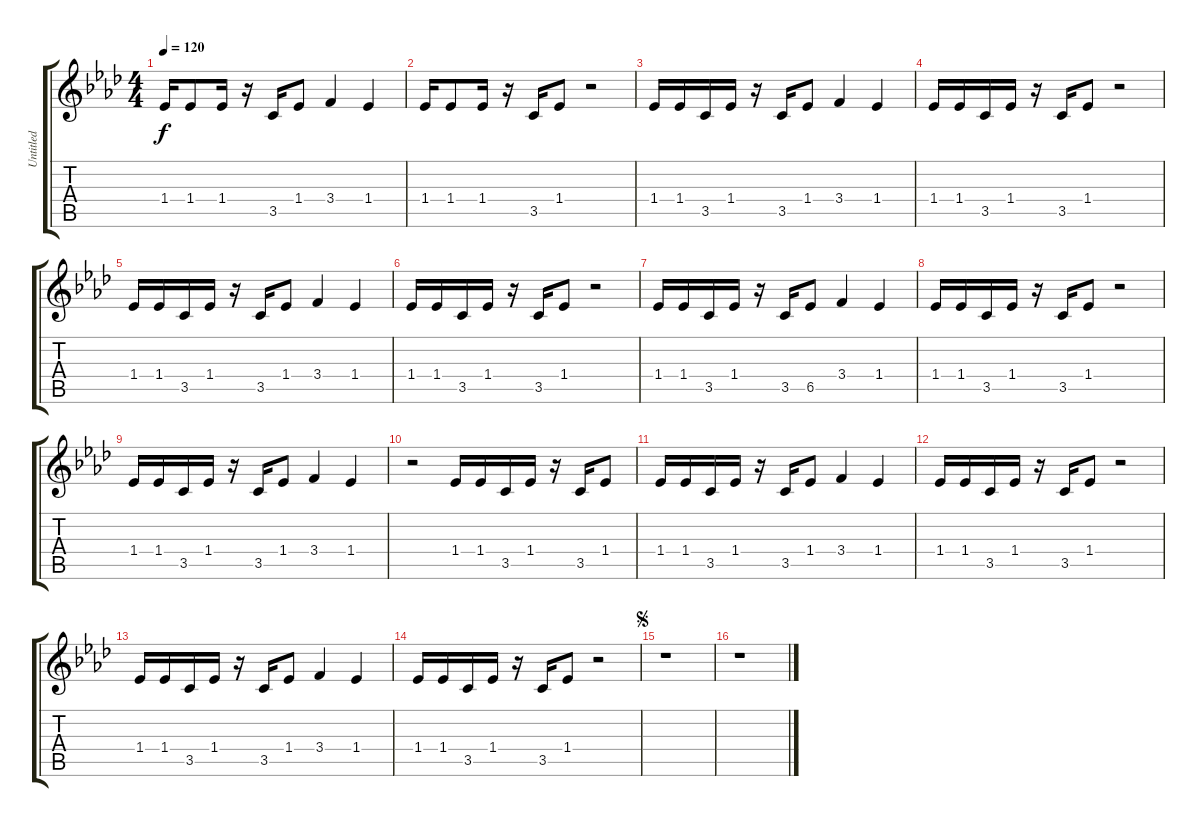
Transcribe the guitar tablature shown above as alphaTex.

\track ("Untitled" "Untitled") {instrument acousticguitarnylon}
\staff {score tabs}
\tuning (E4 B3 G3 D3 A2 E2) {hide}
\ts (4 4)
\tempo 120
\clef g2
\ks ab
1.4.16{dy f} 1.4.8 1.4.16 r.16 3.5.16 1.4.8 3.4.4 1.4.4 |
1.4.16 1.4.8 1.4.16 r.16 3.5.16 1.4.8 r.2 |
1.4.16 1.4.16 3.5.16 1.4.16 r.16 3.5.16 1.4.8 3.4.4 1.4.4 |
1.4.16 1.4.16 3.5.16 1.4.16 r.16 3.5.16 1.4.8 r.2 |
1.4.16 1.4.16 3.5.16 1.4.16 r.16 3.5.16 1.4.8 3.4.4 1.4.4 |
1.4.16 1.4.16 3.5.16 1.4.16 r.16 3.5.16 1.4.8 r.2 |
1.4.16 1.4.16 3.5.16 1.4.16 r.16 3.5.16 6.5.8 3.4.4 1.4.4 |
1.4.16 1.4.16 3.5.16 1.4.16 r.16 3.5.16 1.4.8 r.2 |
1.4.16 1.4.16 3.5.16 1.4.16 r.16 3.5.16 1.4.8 3.4.4 1.4.4 |
r.2 1.4.16 1.4.16 3.5.16 1.4.16 r.16 3.5.16 1.4.8 |
1.4.16 1.4.16 3.5.16 1.4.16 r.16 3.5.16 1.4.8 3.4.4 1.4.4 |
1.4.16 1.4.16 3.5.16 1.4.16 r.16 3.5.16 1.4.8 r.2 |
1.4.16 1.4.16 3.5.16 1.4.16 r.16 3.5.16 1.4.8 3.4.4 1.4.4 |
1.4.16 1.4.16 3.5.16 1.4.16 r.16 3.5.16 1.4.8 r.2 |
\jump segno
r.1 |
r.1
